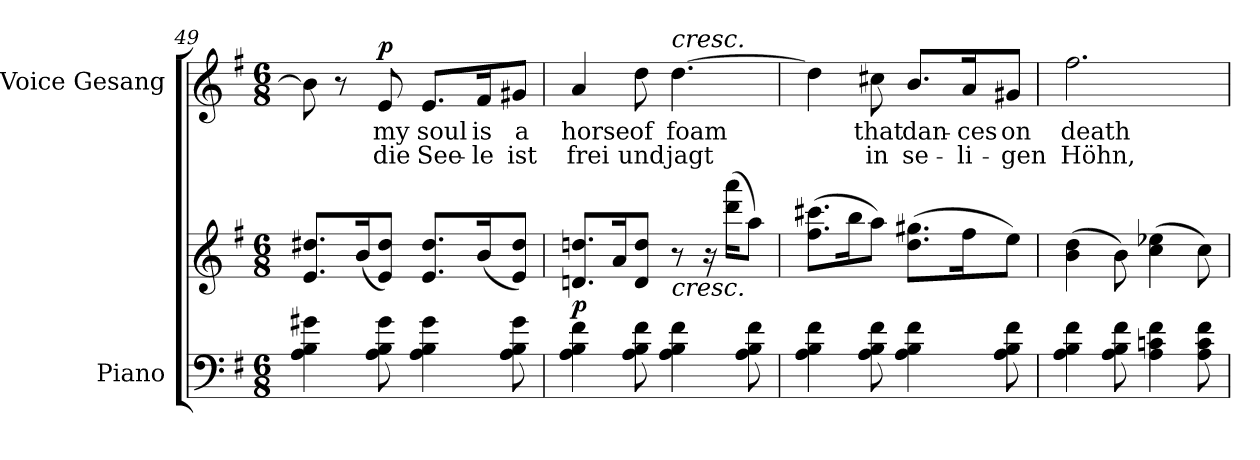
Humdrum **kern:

**kern	**kern	**dynam	**kern	**text	**text	**dynam
*part2	*part2	*part2	*part1	*part1	*part1	*part1
*staff3	*staff2	*staff2/3	*staff1	*staff1	*staff1	*staff1
*I"Piano	*	*	*I"Voice Gesang	*	*	*
*I'Pno	*	*	*	*	*	*
*clefF4	*clefG2	*	*clefG2	*	*	*
*k[f#]	*k[f#]	*	*k[f#]	*	*	*
*M6/8	*M6/8	*	*M6/8	*	*	*
=49	=49	=49	=49	=49	=49	=49
4A\ 4B\ 4g#X\	8.e/ 8.dd#X/L	.	8b\]	.	.	.
.	.	.	8r	.	.	.
.	(16b/K	.	.	.	.	.
!	!	!	!	!	!	!LO:DY:a
8A\ 8B\ 8g#\	8e/ 8dd#/J)	.	8e/	my	die	p
4A\ 4B\ 4g#\	8.e/ 8.dd#/L	.	8.e/L	soul	See-	.
.	(16b/K	.	16f#/K	is	-le	.
8A\ 8B\ 8g#\	8e/ 8dd#/J)	.	8g#X/J	a	ist	.
=50	=50	=50	=50	=50	=50	=50
!	!	!LO:DY:b	!	!	!	!
4A\ 4B\ 4f#\	8.dn/ 8.ddn/L	p	4a/	horse	frei	.
.	16a/K	.	.	.	.	.
8A\ 8B\ 8f#\	8d/ 8dd/J	.	8dd\	of	und	.
!	!	!	!LO:TX:a:i:t=cresc.	!	!	!
!	!LO:TX:b:i:t=cresc.	!	!	!	!	!
4A\ 4B\ 4f#\	8r	.	[4.dd\	foam	jagt	.
.	16r	.	.	.	.	.
.	(16ddd\ 16aaa\KL	.	.	.	.	.
8A\ 8B\ 8f#\	8aa\J)	.	.	.	.	.
=51	=51	=51	=51	=51	=51	=51
4A\ 4B\ 4f#\	(8.ff#\ 8.ccc#X\L	.	4dd\]	.	.	.
.	16bb\K	.	.	.	.	.
8A\ 8B\ 8f#\	8aa\J)	.	8cc#X\	that	in	.
4A\ 4B\ 4f#\	(8.dd\ 8.gg#X\L	.	8.b/L	dan-	se-	.
.	16ff#\K	.	16a/K	-ces	-li-	.
8A\ 8B\ 8f#\	8ee\J)	.	8g#X/J	on	-gen	.
=52	=52	=52	=52	=52	=52	=52
4A\ 4B\ 4f#\	(4b\ 4dd\	.	2.ff#\	-death-	Höhn,	.
8A\ 8B\ 8f#\	8b\)	.	.	.	.	.
4A\ 4cn\ 4f#\	(4cc\ 4ee-X\	.	.	.	.	.
8A\ 8c\ 8f#\	8cc\)	.	.	.	.	.
=	=	=	=	=	=	=
*-	*-	*-	*-	*-	*-	*-
